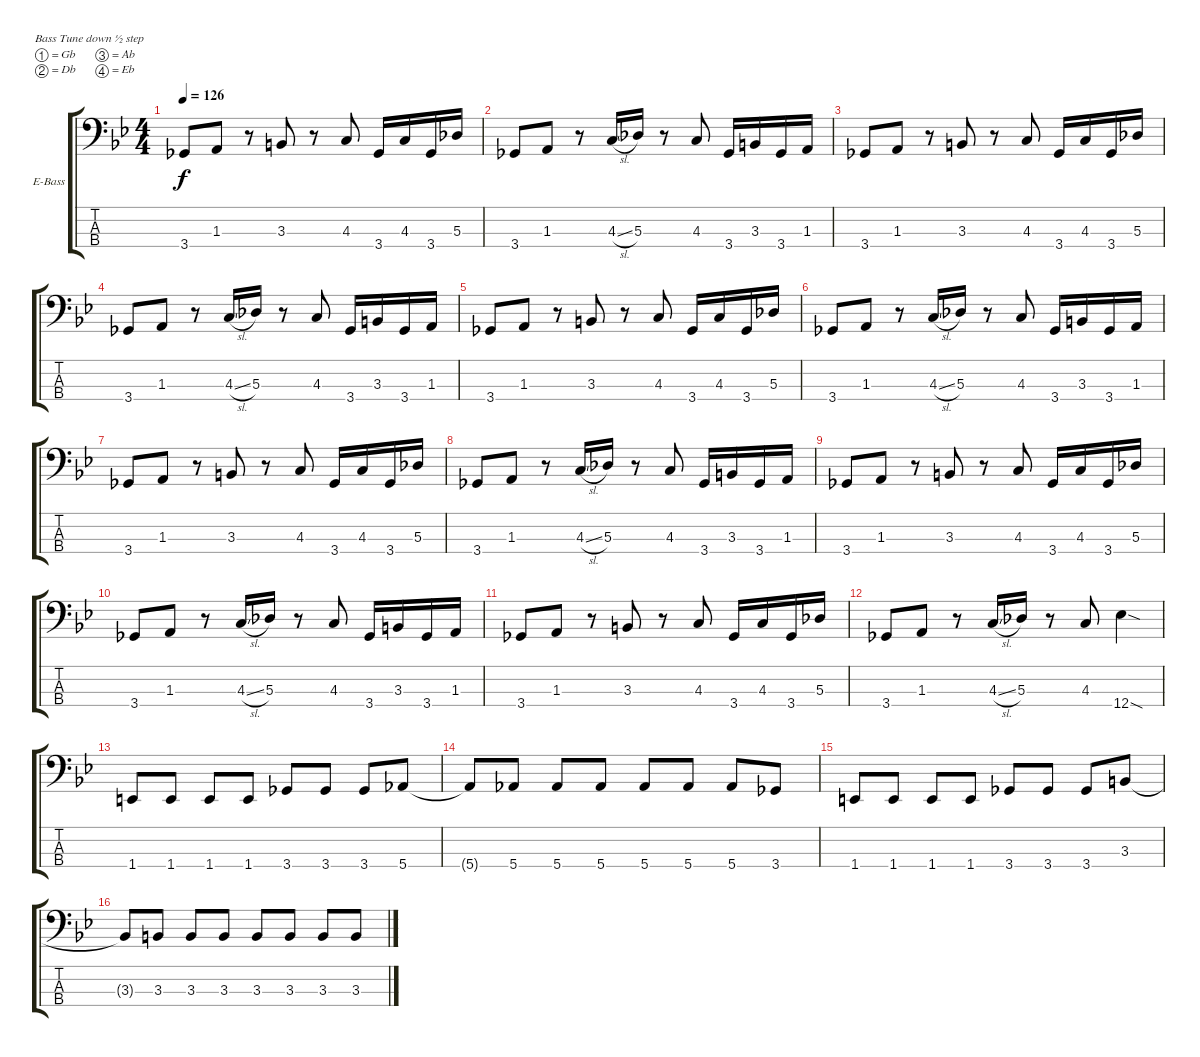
\bracketExtendMode groupsimilarinstruments
\firstSystemTrackNameOrientation horizontal
\otherSystemsTrackNameOrientation horizontal
\track ("Untitled" "E-Bass") {instrument electricbasspick}
\staff {score tabs}
\tuning (Gb2 Db2 Ab1 Eb1)
\ts (4 4)
\tempo 126
\clef f4
\ks bb
3.4.8{dy f} 1.3.8 r.8 3.3.8 r.8 4.3.8 3.4.16 4.3.16 3.4.16 5.3.16 |
3.4.8 1.3.8 r.8 4.3{sl}.16 5.3.16 r.8 4.3.8 3.4.16 3.3.16 3.4.16 1.3.16 |
3.4.8 1.3.8 r.8 3.3.8 r.8 4.3.8 3.4.16 4.3.16 3.4.16 5.3.16 |
3.4.8 1.3.8 r.8 4.3{sl}.16 5.3.16 r.8 4.3.8 3.4.16 3.3.16 3.4.16 1.3.16 |
3.4.8 1.3.8 r.8 3.3.8 r.8 4.3.8 3.4.16 4.3.16 3.4.16 5.3.16 |
3.4.8 1.3.8 r.8 4.3{sl}.16 5.3.16 r.8 4.3.8 3.4.16 3.3.16 3.4.16 1.3.16 |
3.4.8 1.3.8 r.8 3.3.8 r.8 4.3.8 3.4.16 4.3.16 3.4.16 5.3.16 |
3.4.8 1.3.8 r.8 4.3{sl}.16 5.3.16 r.8 4.3.8 3.4.16 3.3.16 3.4.16 1.3.16 |
3.4.8 1.3.8 r.8 3.3.8 r.8 4.3.8 3.4.16 4.3.16 3.4.16 5.3.16 |
3.4.8 1.3.8 r.8 4.3{sl}.16 5.3.16 r.8 4.3.8 3.4.16 3.3.16 3.4.16 1.3.16 |
3.4.8 1.3.8 r.8 3.3.8 r.8 4.3.8 3.4.16 4.3.16 3.4.16 5.3.16 |
3.4.8 1.3.8 r.8 4.3{sl}.16 5.3.16 r.8 4.3.8 12.4{sod}.4 |
1.4.8 1.4.8 1.4.8 1.4.8 3.4.8 3.4.8 3.4.8 5.4.8 |
5.4{t}.8 5.4.8 5.4.8 5.4.8 5.4.8 5.4.8 5.4.8 3.4.8 |
1.4.8 1.4.8 1.4.8 1.4.8 3.4.8 3.4.8 3.4.8 3.3.8 |
3.3{t}.8 3.3.8 3.3.8 3.3.8 3.3.8 3.3.8 3.3.8 3.3.8
